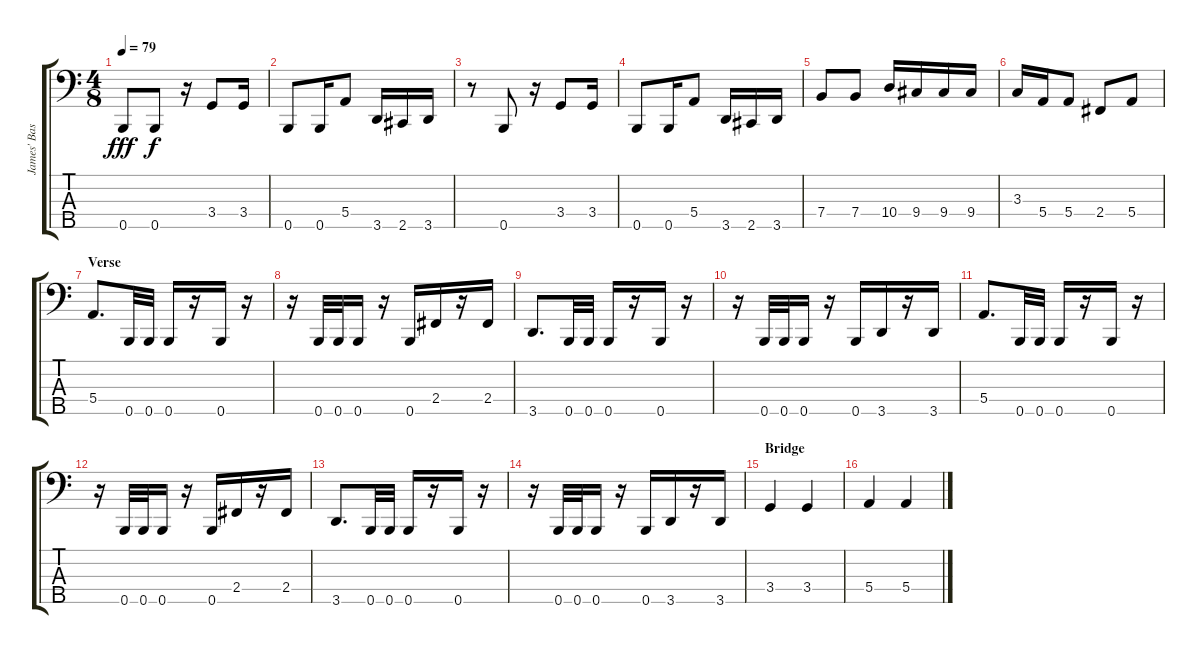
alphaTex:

\track ("James' Bass" "James' Bas") {instrument electricbassfinger}
\staff {score tabs}
\tuning (G2 D2 A1 E1 B0) {hide}
\ts (4 8)
\tempo 79
\clef f4
\ks c
0.5.8{dy fff} 0.5.8{dy f} r.16 3.4.8 3.4.16 |
0.5.8 0.5.16 5.4.8 3.5.16 2.5.16 3.5.16 |
r.8 0.5.8 r.16 3.4.8 3.4.16 |
0.5.8 0.5.16 5.4.8 3.5.16 2.5.16 3.5.16 |
7.4.8 7.4.8 10.4.16 9.4.16 9.4.16 9.4.16 |
3.3.16 5.4.16 5.4.8 2.4.8 5.4.8 |
\section ("" "Verse")
5.4.8{d} 0.5.32 0.5.32 0.5.16 r.16 0.5.16 r.16 |
r.16 0.5.32 0.5.32 0.5.16 r.16 0.5.16 2.4.16 r.16 2.4.16 |
3.5.8{d} 0.5.32 0.5.32 0.5.16 r.16 0.5.16 r.16 |
r.16 0.5.32 0.5.32 0.5.16 r.16 0.5.16 3.5.16 r.16 3.5.16 |
5.4.8{d} 0.5.32 0.5.32 0.5.16 r.16 0.5.16 r.16 |
r.16 0.5.32 0.5.32 0.5.16 r.16 0.5.16 2.4.16 r.16 2.4.16 |
3.5.8{d} 0.5.32 0.5.32 0.5.16 r.16 0.5.16 r.16 |
r.16 0.5.32 0.5.32 0.5.16 r.16 0.5.16 3.5.16 r.16 3.5.16 |
\section ("" "Bridge")
3.4.4 3.4.4 |
5.4.4 5.4.4
